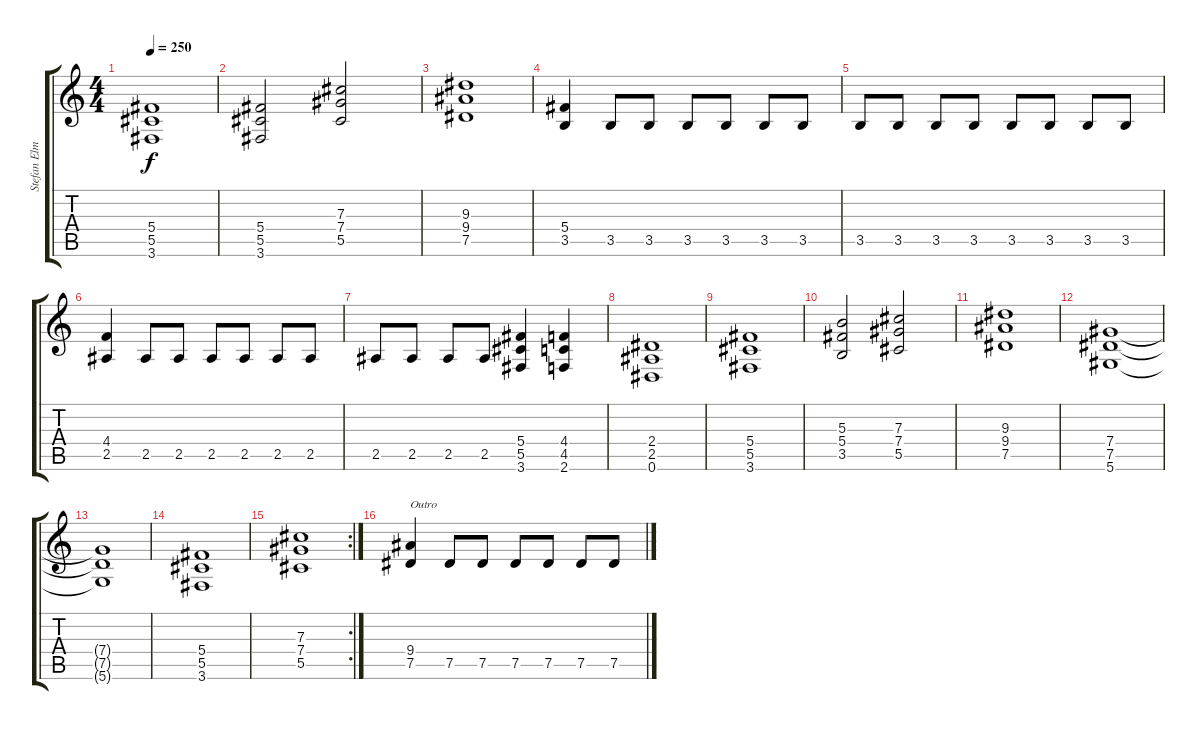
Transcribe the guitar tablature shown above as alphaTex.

\track ("Stefan Elmgren (Rhythm Guitar)" "Stefan Elm") {instrument distortionguitar}
\staff {score tabs}
\tuning (Eb4 Bb3 Gb3 Db3 Ab2 Eb2) {hide}
\ts (4 4)
\tempo 250
\clef g2
\ks c
(5.4 5.5 3.6).1{dy f} |
(5.4 5.5 3.6).2 (7.3 7.4 5.5).2 |
(9.3 9.4 7.5).1 |
(5.4 3.5).4 3.5.8 3.5.8 3.5.8 3.5.8 3.5.8 3.5.8 |
3.5.8 3.5.8 3.5.8 3.5.8 3.5.8 3.5.8 3.5.8 3.5.8 |
(4.4 2.5).4 2.5.8 2.5.8 2.5.8 2.5.8 2.5.8 2.5.8 |
2.5.8 2.5.8 2.5.8 2.5.8 (5.4 5.5 3.6).4 (4.4 4.5 2.6).4 |
(2.4 2.5 0.6).1 |
(5.4 5.5 3.6).1 |
(5.3 5.4 3.5).2 (7.3 7.4 5.5).2 |
(9.3 9.4 7.5).1 |
(7.4 7.5 5.6).1 |
(7.4{t} 7.5{t} 5.6{t}).1 |
(5.4 5.5 3.6).1 |
\rc 2
(7.3 7.4 5.5).1 |
(9.4 7.5).4{txt "Outro"} 7.5.8 7.5.8 7.5.8 7.5.8 7.5.8 7.5.8
